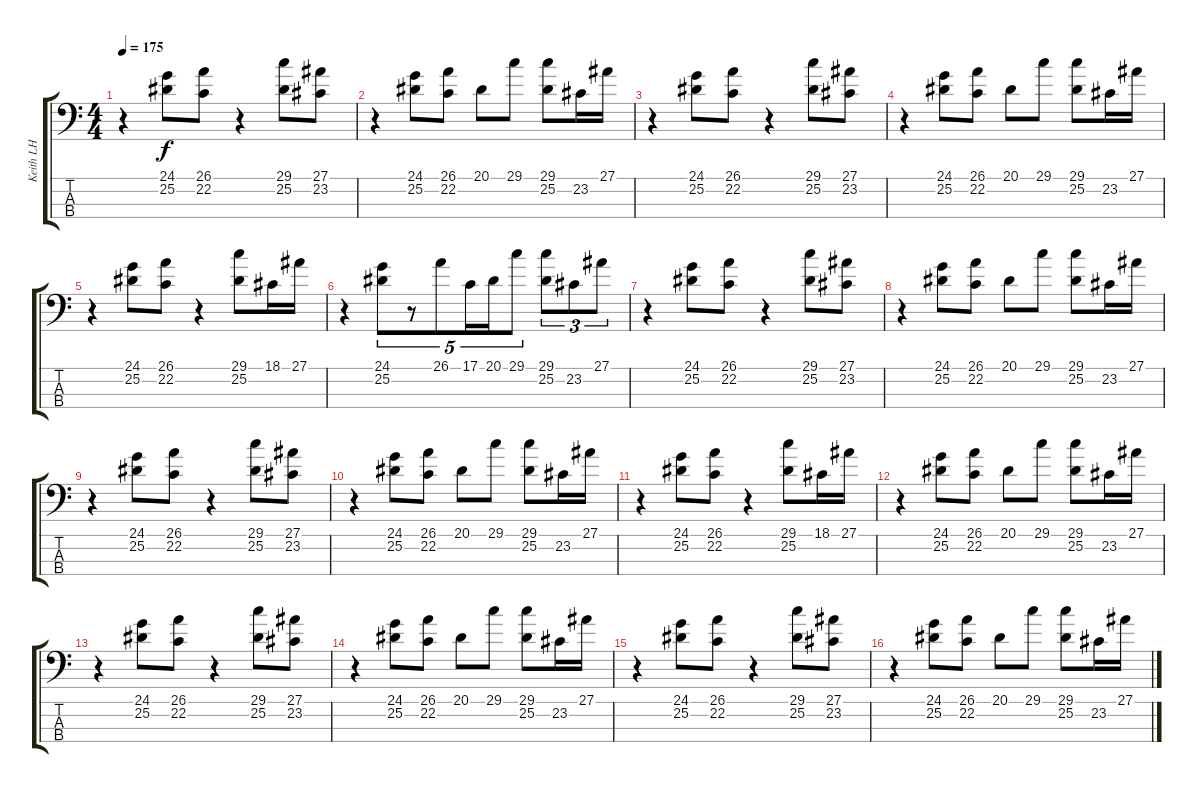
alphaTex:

\track ("Keith LH" "Keith LH") {instrument lead8bassandlead}
\staff {score tabs}
\tuning (G2 D2 A1 E1) {hide}
\ts (4 4)
\tempo 175
\clef f4
\ks c
r.4{dy f} (24.1 25.2).8 (26.1 22.2).8 r.4 (29.1 25.2).8 (27.1 23.2).8 |
r.4 (24.1 25.2).8 (26.1 22.2).8 20.1.8 29.1.8 (29.1 25.2).8 23.2.16 27.1.16 |
r.4 (24.1 25.2).8 (26.1 22.2).8 r.4 (29.1 25.2).8 (27.1 23.2).8 |
r.4 (24.1 25.2).8 (26.1 22.2).8 20.1.8 29.1.8 (29.1 25.2).8 23.2.16 27.1.16 |
r.4 (24.1 25.2).8 (26.1 22.2).8 r.4 (29.1 25.2).8 18.1.16 27.1.16 |
r.4 (24.1 25.2).8{tu (5 4)} r.8{tu (5 4)} 26.1.8{tu (5 4)} 17.1.16{tu (5 4)} 20.1.16{tu (5 4)} 29.1.8{tu (5 4)} (29.1 25.2).8{tu (3 2)} 23.2.8{tu (3 2)} 27.1.8{tu (3 2)} |
r.4 (24.1 25.2).8 (26.1 22.2).8 r.4 (29.1 25.2).8 (27.1 23.2).8 |
r.4 (24.1 25.2).8 (26.1 22.2).8 20.1.8 29.1.8 (29.1 25.2).8 23.2.16 27.1.16 |
r.4 (24.1 25.2).8 (26.1 22.2).8 r.4 (29.1 25.2).8 (27.1 23.2).8 |
r.4 (24.1 25.2).8 (26.1 22.2).8 20.1.8 29.1.8 (29.1 25.2).8 23.2.16 27.1.16 |
r.4 (24.1 25.2).8 (26.1 22.2).8 r.4 (29.1 25.2).8 18.1.16 27.1.16 |
r.4 (24.1 25.2).8 (26.1 22.2).8 20.1.8 29.1.8 (29.1 25.2).8 23.2.16 27.1.16 |
r.4 (24.1 25.2).8 (26.1 22.2).8 r.4 (29.1 25.2).8 (27.1 23.2).8 |
r.4 (24.1 25.2).8 (26.1 22.2).8 20.1.8 29.1.8 (29.1 25.2).8 23.2.16 27.1.16 |
r.4 (24.1 25.2).8 (26.1 22.2).8 r.4 (29.1 25.2).8 (27.1 23.2).8 |
r.4 (24.1 25.2).8 (26.1 22.2).8 20.1.8 29.1.8 (29.1 25.2).8 23.2.16 27.1.16
